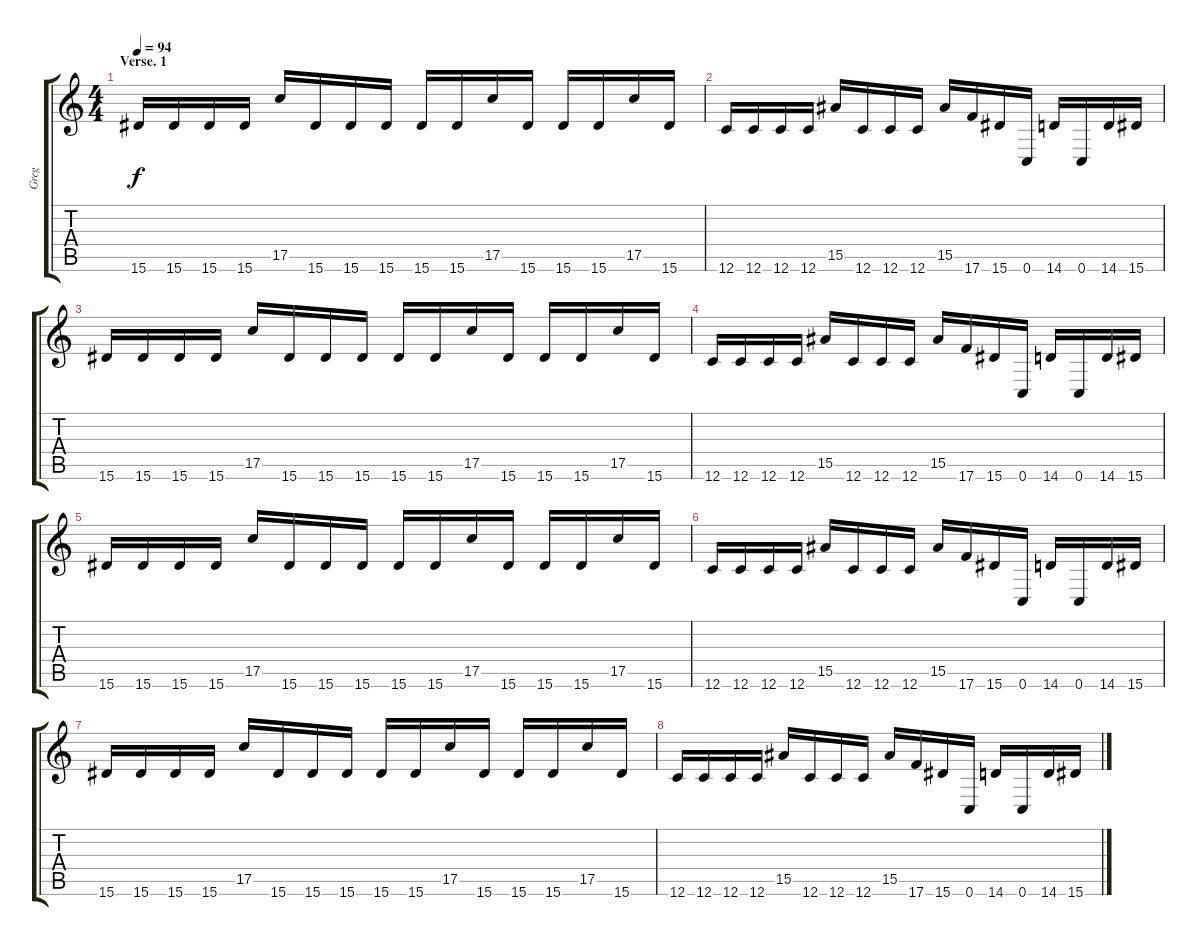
\track ("Greg" "Greg") {instrument distortionguitar}
\staff {score tabs}
\tuning (D4 A3 F3 C3 G2 C2) {hide}
\ts (4 4)
\section ("" "Verse. 1")
\tempo 94
\clef g2
\ks c
15.6.16{dy f instrument electricguitarclean} 15.6.16 15.6.16 15.6.16 17.5.16 15.6.16 15.6.16 15.6.16 15.6.16 15.6.16 17.5.16 15.6.16 15.6.16 15.6.16 17.5.16 15.6.16 |
12.6.16{instrument electricguitarclean} 12.6.16 12.6.16 12.6.16 15.5.16 12.6.16 12.6.16 12.6.16 15.5.16 17.6.16 15.6.16 0.6.16 14.6.16 0.6.16 14.6.16 15.6.16 |
15.6.16{instrument electricguitarclean} 15.6.16 15.6.16 15.6.16 17.5.16 15.6.16 15.6.16 15.6.16 15.6.16 15.6.16 17.5.16 15.6.16 15.6.16 15.6.16 17.5.16 15.6.16 |
12.6.16{instrument electricguitarclean} 12.6.16 12.6.16 12.6.16 15.5.16 12.6.16 12.6.16 12.6.16 15.5.16 17.6.16 15.6.16 0.6.16 14.6.16 0.6.16 14.6.16 15.6.16 |
15.6.16{instrument electricguitarclean} 15.6.16 15.6.16 15.6.16 17.5.16 15.6.16 15.6.16 15.6.16 15.6.16 15.6.16 17.5.16 15.6.16 15.6.16 15.6.16 17.5.16 15.6.16 |
12.6.16{instrument electricguitarclean} 12.6.16 12.6.16 12.6.16 15.5.16 12.6.16 12.6.16 12.6.16 15.5.16 17.6.16 15.6.16 0.6.16 14.6.16 0.6.16 14.6.16 15.6.16 |
15.6.16{instrument electricguitarclean} 15.6.16 15.6.16 15.6.16 17.5.16 15.6.16 15.6.16 15.6.16 15.6.16 15.6.16 17.5.16 15.6.16 15.6.16 15.6.16 17.5.16 15.6.16 |
12.6.16{instrument electricguitarclean} 12.6.16 12.6.16 12.6.16 15.5.16 12.6.16 12.6.16 12.6.16 15.5.16 17.6.16 15.6.16 0.6.16 14.6.16 0.6.16 14.6.16 15.6.16
